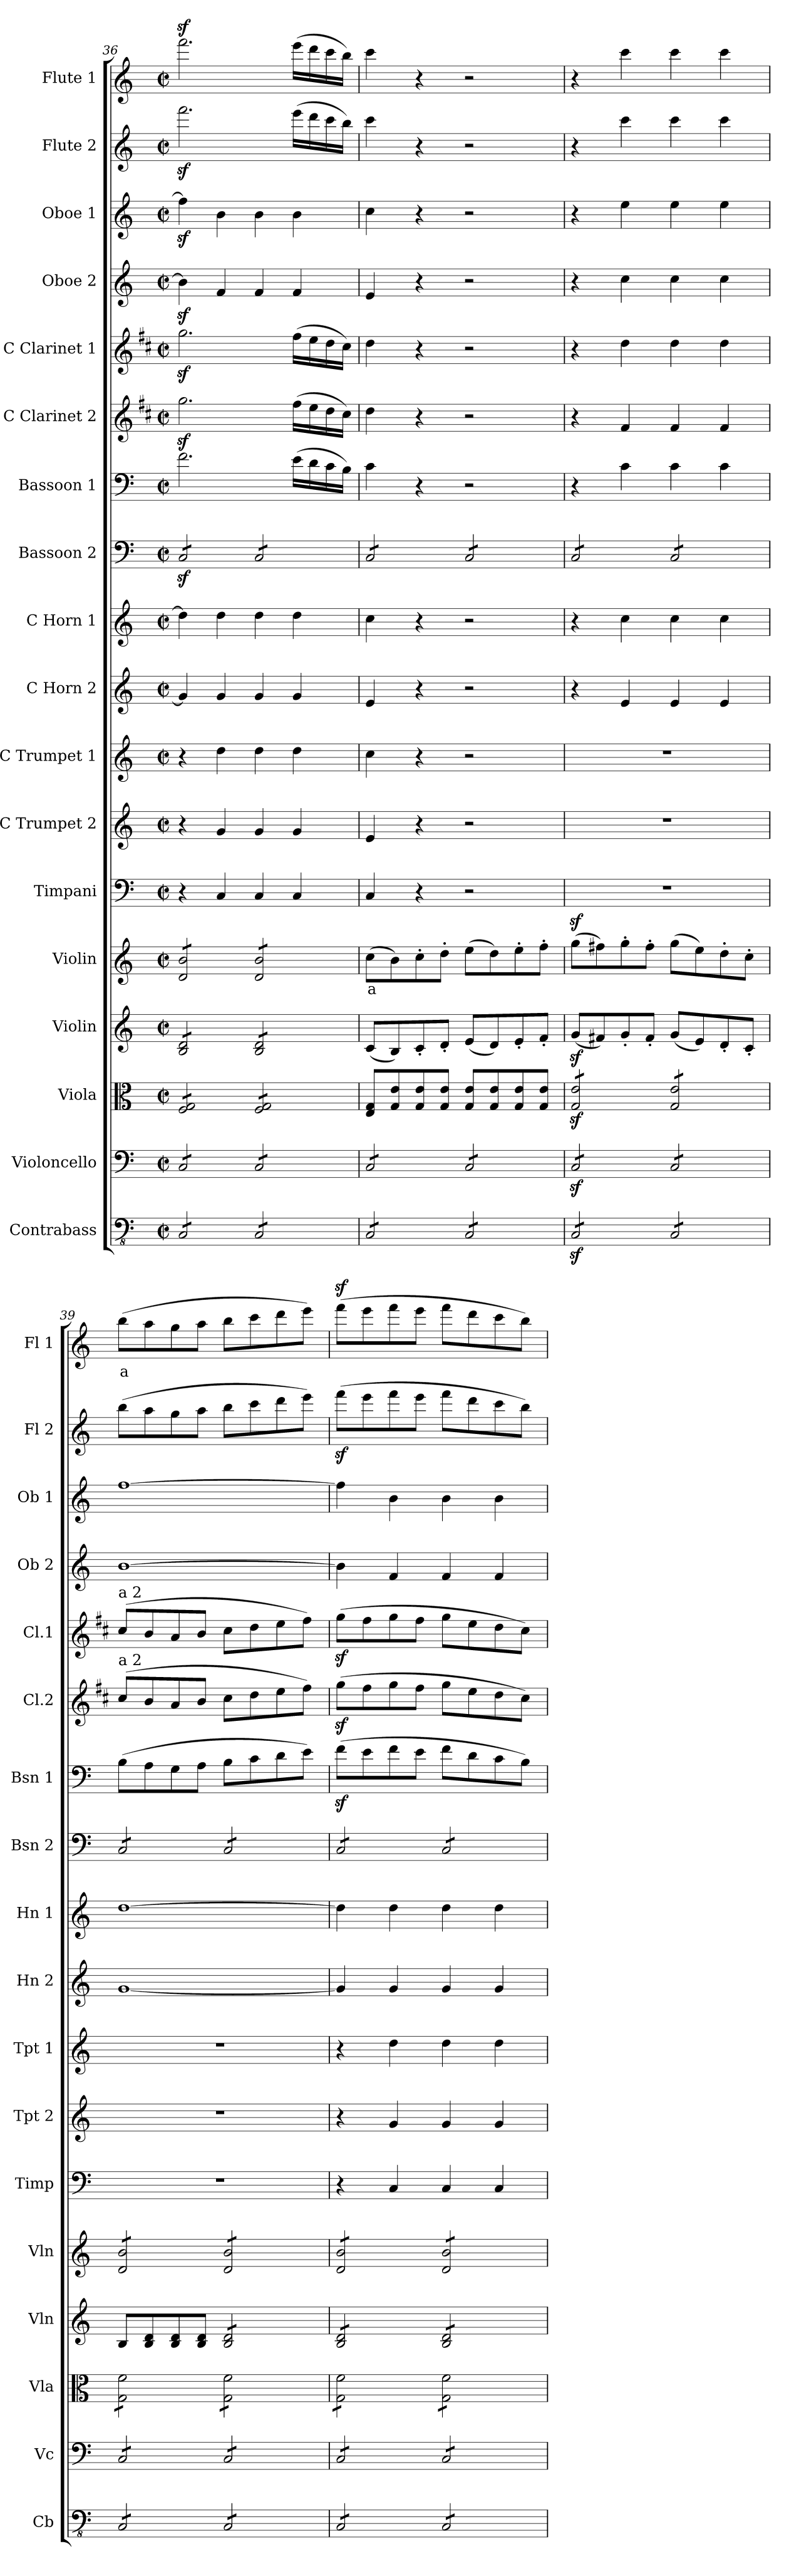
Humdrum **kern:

**kern	**kern	**kern	**kern	**kern	**text	**kern	**kern	**kern	**kern	**kern	**kern	**kern	**kern	**kern	**kern	**kern	**kern	**kern	**text
*part18	*part17	*part16	*part15	*part14	*part14	*part13	*part12	*part11	*part10	*part9	*part8	*part7	*part6	*part5	*part4	*part3	*part2	*part1	*part1
*staff18	*staff17	*staff16	*staff15	*staff14	*staff14	*staff13	*staff12	*staff11	*staff10	*staff9	*staff8	*staff7	*staff6	*staff5	*staff4	*staff3	*staff2	*staff1	*staff1
*I"Contrabass	*I"Violoncello	*I"Viola	*I"Violin	*I"Violin	*	*I"Timpani	*I"C Trumpet 2	*I"C Trumpet 1	*I"C Horn 2	*I"C Horn 1	*I"Bassoon 2	*I"Bassoon 1	*I"C Clarinet 2	*I"C Clarinet 1	*I"Oboe 2	*I"Oboe 1	*I"Flute 2	*I"Flute 1	*
*I'Cb	*I'Vc	*I'Vla	*I'Vln	*I'Vln	*	*I'Timp	*I'Tpt 2	*I'Tpt 1	*I'Hn 2	*I'Hn 1	*I'Bsn 2	*I'Bsn 1	*I'Cl.2	*I'Cl.1	*I'Ob 2	*I'Ob 1	*I'Fl 2	*I'Fl 1	*
*clefFv4	*clefF4	*clefC3	*clefG2	*clefG2	*	*clefF4	*clefG2	*clefG2	*clefG2	*clefG2	*clefF4	*clefF4	*clefG2	*clefG2	*clefG2	*clefG2	*clefG2	*clefG2	*
*	*	*	*	*	*	*	*	*	*ITrd7c12	*ITrd7c12	*	*	*ITrd1c2	*ITrd1c2	*	*	*	*	*
*k[]	*k[]	*k[]	*k[]	*k[]	*	*k[]	*k[]	*k[]	*k[]	*k[]	*k[]	*k[]	*k[]	*k[]	*k[]	*k[]	*k[]	*k[]	*
*M2/2	*M2/2	*M2/2	*M2/2	*M2/2	*	*M2/2	*M2/2	*M2/2	*M2/2	*M2/2	*M2/2	*M2/2	*M2/2	*M2/2	*M2/2	*M2/2	*M2/2	*M2/2	*
*met(c|)	*met(c|)	*met(c|)	*met(c|)	*met(c|)	*	*met(c|)	*met(c|)	*met(c|)	*met(c|)	*met(c|)	*met(c|)	*met(c|)	*met(c|)	*met(c|)	*met(c|)	*met(c|)	*met(c|)	*met(c|)	*
=36	=36	=36	=36	=36	=36	=36	=36	=36	=36	=36	=36	=36	=36	=36	=36	=36	=36	=36	=36
*tremolo	*	*	*	*	*	*	*	*	*	*	*	*	*	*	*	*	*	*	*
*	*tremolo	*	*	*	*	*	*	*	*	*	*	*	*	*	*	*	*	*	*
*	*	*tremolo	*	*	*	*	*	*	*	*	*	*	*	*	*	*	*	*	*
*	*	*	*tremolo	*	*	*	*	*	*	*	*	*	*	*	*	*	*	*	*
*	*	*	*	*tremolo	*	*	*	*	*	*	*	*	*	*	*	*	*	*	*
*	*	*	*	*	*	*	*	*	*	*	*tremolo	*	*	*	*	*	*	*	*
8CC/L	8C/L	8F/ 8G/L	8B/ 8d/L	8d/ 8b/L	.	4r	4r	4r	4G/]	4d\]	8Cz</L	2.f\	2.ffz<\	2.ffz<\	4bz<\]	4ffz<\]	2.fffz<\	2.fffz<\	.
8CC/	8C/	8F/ 8G/	8B/ 8d/	8d/ 8b/	.	.	.	.	.	.	8Cz</	.	.	.	.	.	.	.	.
8CC/	8C/	8F/ 8G/	8B/ 8d/	8d/ 8b/	.	4C/	4g/	4dd\	4G/	4d\	8Cz</	.	.	.	4f/	4b\	.	.	.
8CC/J	8C/J	8F/ 8G/J	8B/ 8d/J	8d/ 8b/J	.	.	.	.	.	.	8Cz</J	.	.	.	.	.	.	.	.
8CC/L	8C/L	8F/ 8G/L	8B/ 8d/L	8d/ 8b/L	.	4C/	4g/	4dd\	4G/	4d\	8C/L	.	.	.	4f/	4b\	.	.	.
8CC/	8C/	8F/ 8G/	8B/ 8d/	8d/ 8b/	.	.	.	.	.	.	8C/	.	.	.	.	.	.	.	.
8CC/	8C/	8F/ 8G/	8B/ 8d/	8d/ 8b/	.	4C/	4g/	4dd\	4G/	4d\	8C/	(>16e\LL	(>16ee\LL	(>16ee\LL	4f/	4b\	(>16eee\LL	(>16eee\LL	.
.	.	.	.	.	.	.	.	.	.	.	.	16d\	16dd\	16dd\	.	.	16ddd\	16ddd\	.
8CC/J	8C/J	8F/ 8G/J	8B/ 8d/J	8d/ 8b/J	.	.	.	.	.	.	8C/J	16c\	16cc\	16cc\	.	.	16ccc\	16ccc\	.
*	*	*	*	*Xtremolo	*	*	*	*	*	*	*	*	*	*	*	*	*	*	*
*	*	*	*Xtremolo	*	*	*	*	*	*	*	*	*	*	*	*	*	*	*	*
*	*	*Xtremolo	*	*	*	*	*	*	*	*	*	*	*	*	*	*	*	*	*
.	.	.	.	.	.	.	.	.	.	.	.	16B\JJ)	16b\JJ)	16b\JJ)	.	.	16bb\JJ)	16bb\JJ)	.
=37	=37	=37	=37	=37	=37	=37	=37	=37	=37	=37	=37	=37	=37	=37	=37	=37	=37	=37	=37
!	!	!	!	!	!LO:LY:b:color=#FF0000	!	!	!	!	!	!	!	!	!	!	!	!	!	!
8CC/L	8C/L	8E/ 8G/L	(<8c/L	(>8cc\L	a	4C/	4e/	4cc\	4E/	4c\	8C/L	4c\	4cc\	4cc\	4e/	4cc\	4ccc\	4ccc\	.
8CC/	8C/	8G/ 8e/	8B/)	8b\)	.	.	.	.	.	.	8C/	.	.	.	.	.	.	.	.
8CC/	8C/	8G/ 8e/	8c'/	8cc'\	.	4r	4r	4r	4r	4r	8C/	4r	4r	4r	4r	4r	4r	4r	.
8CC/J	8C/J	8G/ 8e/J	8d'/J	8dd'\J	.	.	.	.	.	.	8C/J	.	.	.	.	.	.	.	.
8CC/L	8C/L	8G/ 8e/L	(<8e/L	(>8ee\L	.	2r	2r	2r	2r	2r	8C/L	2r	2r	2r	2r	2r	2r	2r	.
8CC/	8C/	8G/ 8e/	8d/)	8dd\)	.	.	.	.	.	.	8C/	.	.	.	.	.	.	.	.
8CC/	8C/	8G/ 8e/	8e'/	8ee'\	.	.	.	.	.	.	8C/	.	.	.	.	.	.	.	.
8CC/J	8C/J	8G/ 8e/J	8f'/J	8ff'\J	.	.	.	.	.	.	8C/J	.	.	.	.	.	.	.	.
=38	=38	=38	=38	=38	=38	=38	=38	=38	=38	=38	=38	=38	=38	=38	=38	=38	=38	=38	=38
*	*	*tremolo	*	*	*	*	*	*	*	*	*	*	*	*	*	*	*	*	*
8CCz</L	8Cz</L	8G/z< 8e/z<L	(<8gz</L	(>8ggz<\L	.	1r	1r	1r	4r	4r	8C/L	4r	4r	4r	4r	4r	4r	4r	.
8CCz</	8Cz</	8G/z< 8e/z<	8f#X/)	8ff#X\)	.	.	.	.	.	.	8C/	.	.	.	.	.	.	.	.
8CCz</	8Cz</	8G/z< 8e/z<	8g'/	8gg'\	.	.	.	.	4E/	4c\	8C/	4c\	4e/	4cc\	4cc\	4ee\	4ccc\	4ccc\	.
8CCz</J	8Cz</J	8G/z< 8e/z<J	8f#'/J	8ff#'\J	.	.	.	.	.	.	8C/J	.	.	.	.	.	.	.	.
8CC/L	8C/L	8G/ 8e/L	(<8g/L	(>8gg\L	.	.	.	.	4E/	4c\	8C/L	4c\	4e/	4cc\	4cc\	4ee\	4ccc\	4ccc\	.
8CC/	8C/	8G/ 8e/	8e/)	8ee\)	.	.	.	.	.	.	8C/	.	.	.	.	.	.	.	.
8CC/	8C/	8G/ 8e/	8d'/	8dd'\	.	.	.	.	4E/	4c\	8C/	4c\	4e/	4cc\	4cc\	4ee\	4ccc\	4ccc\	.
8CC/J	8C/J	8G/ 8e/J	8c'/J	8cc'\J	.	.	.	.	.	.	8C/J	.	.	.	.	.	.	.	.
=39	=39	=39	=39	=39	=39	=39	=39	=39	=39	=39	=39	=39	=39	=39	=39	=39	=39	=39	=39
!	!	!	!	!	!	!	!	!	!	!	!	!	!	!LO:TX:a:t=a 2	!	!	!	!	!
!	!	!	!	!	!	!	!	!	!	!	!	!	!LO:TX:a:t=a 2	!	!	!	!	!	!
!	!	!	!	!	!	!	!	!	!	!	!	!	!	!	!	!	!	!	!LO:LY:b:color=#FF0000
*	*	*	*	*tremolo	*	*	*	*	*	*	*	*	*	*	*	*	*	*	*
8CC/L	8C/L	8G\ 8f\L	8B/L	8d/ 8b/L	.	1r	1r	1r	[1G	[1d	8C/L	(>8B\L	(>8b/L	(>8b/L	[1b	[1ff	(>8bb\L	(>8bb\L	a
8CC/	8C/	8G\ 8f\	8B/ 8d/	8d/ 8b/	.	.	.	.	.	.	8C/	8A\	8a/	8a/	.	.	8aa\	8aa\	.
8CC/	8C/	8G\ 8f\	8B/ 8d/	8d/ 8b/	.	.	.	.	.	.	8C/	8G\	8g/	8g/	.	.	8gg\	8gg\	.
8CC/J	8C/J	8G\ 8f\J	8B/ 8d/J	8d/ 8b/J	.	.	.	.	.	.	8C/J	8A\J	8a/J	8a/J	.	.	8aa\J	8aa\J	.
*	*	*	*tremolo	*	*	*	*	*	*	*	*	*	*	*	*	*	*	*	*
8CC/L	8C/L	8G\ 8f\L	8B/ 8d/L	8d/ 8b/L	.	.	.	.	.	.	8C/L	8B\L	8b\L	8b\L	.	.	8bb\L	8bb\L	.
8CC/	8C/	8G\ 8f\	8B/ 8d/	8d/ 8b/	.	.	.	.	.	.	8C/	8c\	8cc\	8cc\	.	.	8ccc\	8ccc\	.
8CC/	8C/	8G\ 8f\	8B/ 8d/	8d/ 8b/	.	.	.	.	.	.	8C/	8d\	8dd\	8dd\	.	.	8ddd\	8ddd\	.
8CC/J	8C/J	8G\ 8f\J	8B/ 8d/J	8d/ 8b/J	.	.	.	.	.	.	8C/J	8e\J)	8ee\J)	8ee\J)	.	.	8eee\J)	8eee\J)	.
!!LO:PB:g=z
=40	=40	=40	=40	=40	=40	=40	=40	=40	=40	=40	=40	=40	=40	=40	=40	=40	=40	=40	=40
8CC/L	8C/L	8G\ 8f\L	8B/ 8d/L	8d/ 8b/L	.	4r	4r	4r	4G/]	4d\]	8C/L	(>8fz<\L	(>8ffz<\L	(>8ffz<\L	4b\]	4ff\]	(>8fffz<\L	(>8fffz<\L	.
8CC/	8C/	8G\ 8f\	8B/ 8d/	8d/ 8b/	.	.	.	.	.	.	8C/	8e\	8ee\	8ee\	.	.	8eee\	8eee\	.
8CC/	8C/	8G\ 8f\	8B/ 8d/	8d/ 8b/	.	4C/	4g/	4dd\	4G/	4d\	8C/	8f\	8ff\	8ff\	4f/	4b\	8fff\	8fff\	.
8CC/J	8C/J	8G\ 8f\J	8B/ 8d/J	8d/ 8b/J	.	.	.	.	.	.	8C/J	8e\J	8ee\J	8ee\J	.	.	8eee\J	8eee\J	.
8CC/L	8C/L	8G\ 8f\L	8B/ 8d/L	8d/ 8b/L	.	4C/	4g/	4dd\	4G/	4d\	8C/L	8f\L	8ff\L	8ff\L	4f/	4b\	8fff\L	8fff\L	.
8CC/	8C/	8G\ 8f\	8B/ 8d/	8d/ 8b/	.	.	.	.	.	.	8C/	8d\	8dd\	8dd\	.	.	8ddd\	8ddd\	.
8CC/	8C/	8G\ 8f\	8B/ 8d/	8d/ 8b/	.	4C/	4g/	4dd\	4G/	4d\	8C/	8c\	8cc\	8cc\	4f/	4b\	8ccc\	8ccc\	.
8CC/J	8C/J	8G\ 8f\J	8B/ 8d/J	8d/ 8b/J	.	.	.	.	.	.	8C/J	8B\J)	8b\J)	8b\J)	.	.	8bb\J)	8bb\J)	.
*	*	*	*	*	*	*	*	*	*	*	*Xtremolo	*	*	*	*	*	*	*	*
*	*	*	*	*Xtremolo	*	*	*	*	*	*	*	*	*	*	*	*	*	*	*
*	*	*	*Xtremolo	*	*	*	*	*	*	*	*	*	*	*	*	*	*	*	*
*	*	*Xtremolo	*	*	*	*	*	*	*	*	*	*	*	*	*	*	*	*	*
*	*Xtremolo	*	*	*	*	*	*	*	*	*	*	*	*	*	*	*	*	*	*
*Xtremolo	*	*	*	*	*	*	*	*	*	*	*	*	*	*	*	*	*	*	*
=	=	=	=	=	=	=	=	=	=	=	=	=	=	=	=	=	=	=	=
*-	*-	*-	*-	*-	*-	*-	*-	*-	*-	*-	*-	*-	*-	*-	*-	*-	*-	*-	*-
